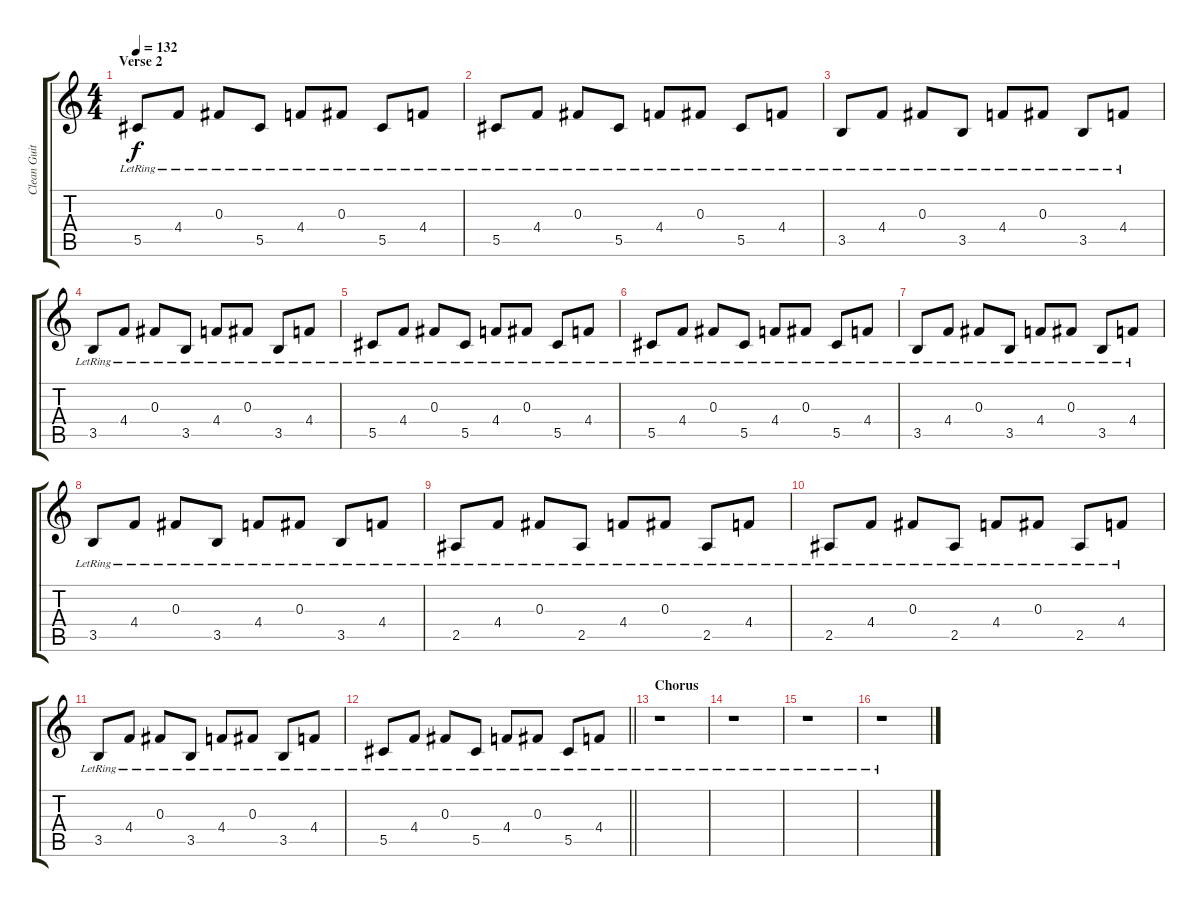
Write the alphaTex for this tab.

\track ("Clean Guitar" "Clean Guit") {instrument electricguitarclean}
\staff {score tabs}
\tuning (Eb4 Bb3 Gb3 Db3 Ab2 Eb2) {hide}
\ts (4 4)
\section ("" "Verse 2")
\tempo 132
\clef g2
\ks c
5.5{lr}.8{dy f} 4.4{lr}.8 0.3{lr}.8 5.5{lr}.8 4.4{lr}.8 0.3{lr}.8 5.5{lr}.8 4.4{lr}.8 |
5.5{lr}.8 4.4{lr}.8 0.3{lr}.8 5.5{lr}.8 4.4{lr}.8 0.3{lr}.8 5.5{lr}.8 4.4{lr}.8 |
3.5{lr}.8 4.4{lr}.8 0.3{lr}.8 3.5{lr}.8 4.4{lr}.8 0.3{lr}.8 3.5{lr}.8 4.4{lr}.8 |
3.5{lr}.8 4.4{lr}.8 0.3{lr}.8 3.5{lr}.8 4.4{lr}.8 0.3{lr}.8 3.5{lr}.8 4.4{lr}.8 |
5.5{lr}.8 4.4{lr}.8 0.3{lr}.8 5.5{lr}.8 4.4{lr}.8 0.3{lr}.8 5.5{lr}.8 4.4{lr}.8 |
5.5{lr}.8 4.4{lr}.8 0.3{lr}.8 5.5{lr}.8 4.4{lr}.8 0.3{lr}.8 5.5{lr}.8 4.4{lr}.8 |
3.5{lr}.8 4.4{lr}.8 0.3{lr}.8 3.5{lr}.8 4.4{lr}.8 0.3{lr}.8 3.5{lr}.8 4.4{lr}.8 |
3.5{lr}.8 4.4{lr}.8 0.3{lr}.8 3.5{lr}.8 4.4{lr}.8 0.3{lr}.8 3.5{lr}.8 4.4{lr}.8 |
2.5{lr}.8 4.4{lr}.8 0.3{lr}.8 2.5{lr}.8 4.4{lr}.8 0.3{lr}.8 2.5{lr}.8 4.4{lr}.8 |
2.5{lr}.8 4.4{lr}.8 0.3{lr}.8 2.5{lr}.8 4.4{lr}.8 0.3{lr}.8 2.5{lr}.8 4.4{lr}.8 |
3.5{lr}.8 4.4{lr}.8 0.3{lr}.8 3.5{lr}.8 4.4{lr}.8 0.3{lr}.8 3.5{lr}.8 4.4{lr}.8 |
\barLineRight lightlight
5.5{lr}.8 4.4{lr}.8 0.3{lr}.8 5.5{lr}.8 4.4{lr}.8 0.3{lr}.8 5.5{lr}.8 4.4{lr}.8 |
\section ("" "Chorus")
r.1 |
r.1 |
r.1 |
r.1
